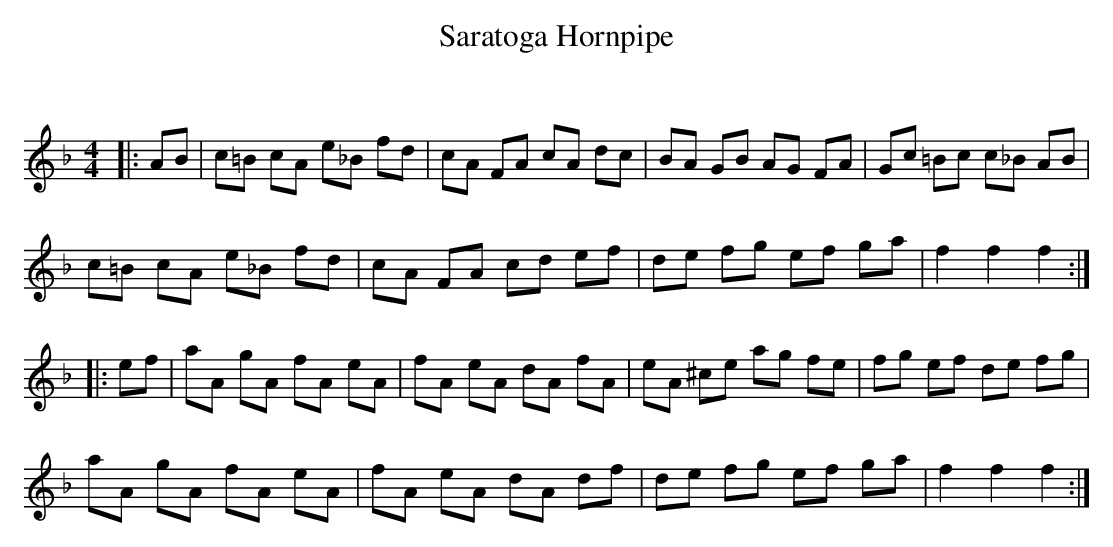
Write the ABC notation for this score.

X:1
T: Saratoga Hornpipe
C:
Q: 232
K:F
M:4/4
L:1/8
|:AB|c=B cA e_B fd|cA FA cA dc|BA GB AG FA|Gc =Bc c_B AB|
c=B cA e_B fd|cA FA cd ef|de fg ef ga|f2 f2 f2:|
|:ef|aA gA fA eA|fA eA dA fA|eA ^ce ag fe|fg ef de fg|
aA gA fA eA|fA eA dA df|de fg ef ga|f2 f2 f2:|
